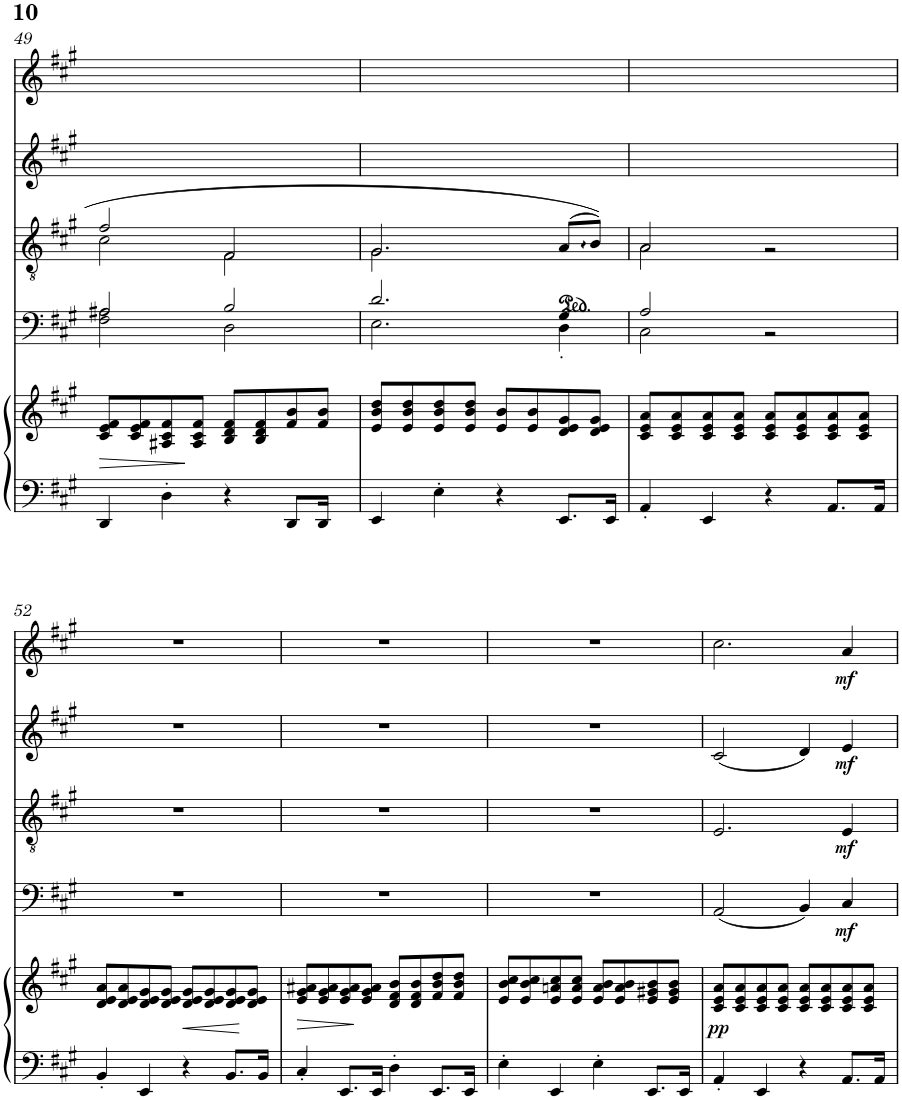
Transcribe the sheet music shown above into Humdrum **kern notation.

**kern	**kern	**dynam	**kern	**dynam	**kern	**dynam	**kern	**dynam	**kern	**dynam
*part5	*part5	*part5	*part4	*part4	*part3	*part3	*part2	*part2	*part1	*part1
*staff6	*staff5	*staff5/6	*staff4	*staff4	*staff3	*staff3	*staff2	*staff2	*staff1	*staff1
*I"Piano	*	*	*I"Voice	*	*I"Voice	*	*I"Voice	*	*I"Voice	*
*I'Pno	*	*	*I'V	*	*I'V	*	*I'V	*	*I'V	*
!!LO:PB:g=z
*clefF4	*clefG2	*	*clefF4	*	*clefGv2	*	*clefG2	*	*clefG2	*
*k[f#c#g#]	*k[f#c#g#]	*	*k[f#c#g#]	*	*k[f#c#g#]	*	*k[f#c#g#]	*	*k[f#c#g#]	*
*M4/4	*M4/4	*	*M4/4	*	*M4/4	*	*M4/4	*	*M4/4	*
=49	=49	=49	=49	=49	=49	=49	=49	=49	=49	=49
!	!	!LO:HP:b	!	!	!	!	!	!	!	!
*	*	*	*^	*	*^	*	*	*	*	*
4DD/	8c#/ 8e/ 8f#/L	>	2A#X/	2F#\ 2A#\	.	2f#/	2c#\	.	1ryy	.	1ryy	.
.	8c#/ 8e/ 8f#/	.	.	.	.	.	.	.	.	.	.	.
4D'\	8A#X/ 8c#/ 8f#/	.	.	.	.	.	.	.	.	.	.	.
.	8A#/ 8c#/ 8f#/J	]	.	.	.	.	.	.	.	.	.	.
4r	8B/ 8d/ 8f#/L	.	2B/	2D\	.	2F#/	2F#\	.	.	.	.	.
.	8B/ 8d/ 8f#/	.	.	.	.	.	.	.	.	.	.	.
8DD/L	8f#/ 8b/	.	.	.	.	.	.	.	.	.	.	.
16DD/Jk	8f#/ 8b/J	.	.	.	.	.	.	.	.	.	.	.
16ryy	.	.	.	.	.	.	.	.	.	.	.	.
=50	=50	=50	=50	=50	=50	=50	=50	=50	=50	=50	=50	=50
4EE/	8e/ 8b/ 8dd/L	.	2.d/	2.E\	.	2.G#/	2.G#\	.	1ryy	.	1ryy	.
.	8e/ 8b/ 8dd/	.	.	.	.	.	.	.	.	.	.	.
4E'\	8e/ 8b/ 8dd/	.	.	.	.	.	.	.	.	.	.	.
.	8e/ 8b/ 8dd/J	.	.	.	.	.	.	.	.	.	.	.
4r	8e/ 8b/L	.	.	.	.	.	.	.	.	.	.	.
.	8e/ 8b/	.	.	.	.	.	.	.	.	.	.	.
8.EE/L	8d/ 8e/ 8g#/	.	4G#/	4D'\	.	(>8A/L	4ryy	.	.	.	.	.
.	8d/ 8e/ 8g#/J	.	.	.	.	8B/J)	.	.	.	.	.	.
16EE/Jk	.	.	.	.	.	.	.	.	.	.	.	.
=51	=51	=51	=51	=51	=51	=51	=51	=51	=51	=51	=51	=51
4AA'/	8c#/ 8e/ 8a/L	.	2A/	2C#\	.	2A/	2A\	.	1ryy	.	1ryy	.
.	8c#/ 8e/ 8a/	.	.	.	.	.	.	.	.	.	.	.
4EE/	8c#/ 8e/ 8a/	.	.	.	.	.	.	.	.	.	.	.
.	8c#/ 8e/ 8a/J	.	.	.	.	.	.	.	.	.	.	.
4r	8c#/ 8e/ 8a/L	.	2ryy	2r	.	2ryy	2r	.	.	.	.	.
.	8c#/ 8e/ 8a/	.	.	.	.	.	.	.	.	.	.	.
8.AA/L	8c#/ 8e/ 8a/	.	.	.	.	.	.	.	.	.	.	.
.	8c#/ 8e/ 8a/J	.	.	.	.	.	.	.	.	.	.	.
16AA/Jk	.	.	.	.	.	.	.	.	.	.	.	.
*	*	*	*v	*v	*	*	*	*	*	*	*	*
*	*	*	*	*	*v	*v	*	*	*	*	*
!!LO:LB:g=z
=52	=52	=52	=52	=52	=52	=52	=52	=52	=52	=52
4BB'/	8d/ 8e/ 8a/L	.	1r	.	1r	.	1r	.	1r	.
.	8d/ 8e/ 8a/	.	.	.	.	.	.	.	.	.
4EE/	8d/ 8e/ 8g#/	.	.	.	.	.	.	.	.	.
.	8d/ 8e/ 8g#/J	.	.	.	.	.	.	.	.	.
!	!	!LO:HP:b	!	!	!	!	!	!	!	!
4r	8d/ 8e/ 8g#/L	<	.	.	.	.	.	.	.	.
.	8d/ 8e/ 8g#/	.	.	.	.	.	.	.	.	.
8.BB/L	8d/ 8e/ 8g#/	.	.	.	.	.	.	.	.	.
.	8d/ 8e/ 8g#/J	[	.	.	.	.	.	.	.	.
16BB/Jk	.	.	.	.	.	.	.	.	.	.
=53	=53	=53	=53	=53	=53	=53	=53	=53	=53	=53
!	!	!LO:HP:b	!	!	!	!	!	!	!	!
4C#'/	8e/ 8g#/ 8a#X/L	>	1r	.	1r	.	1r	.	1r	.
.	8e/ 8g#/ 8a#/	.	.	.	.	.	.	.	.	.
8.EE/L	8e/ 8g#/ 8a#/	.	.	.	.	.	.	.	.	.
.	8e/ 8g#/ 8a#/J	]	.	.	.	.	.	.	.	.
16EE/Jk	.	.	.	.	.	.	.	.	.	.
4D'\	8d/ 8f#/ 8b/L	.	.	.	.	.	.	.	.	.
.	8d/ 8f#/ 8b/	.	.	.	.	.	.	.	.	.
8.EE/L	8f#/ 8b/ 8dd/	.	.	.	.	.	.	.	.	.
.	8f#/ 8b/ 8dd/J	.	.	.	.	.	.	.	.	.
16EE/Jk	.	.	.	.	.	.	.	.	.	.
=54	=54	=54	=54	=54	=54	=54	=54	=54	=54	=54
4E'\	8e/ 8b/ 8cc#/L	.	1r	.	1r	.	1r	.	1r	.
.	8e/ 8b/ 8cc#/	.	.	.	.	.	.	.	.	.
4EE/	8e/ 8an/ 8cc#/	.	.	.	.	.	.	.	.	.
.	8e/ 8a/ 8cc#/J	.	.	.	.	.	.	.	.	.
4E'\	8e/ 8a/ 8b/L	.	.	.	.	.	.	.	.	.
.	8e/ 8a/ 8b/	.	.	.	.	.	.	.	.	.
8.EE/L	8e/ 8g#X/ 8b/	.	.	.	.	.	.	.	.	.
.	8e/ 8g#/ 8b/J	.	.	.	.	.	.	.	.	.
16EE/Jk	.	.	.	.	.	.	.	.	.	.
=55	=55	=55	=55	=55	=55	=55	=55	=55	=55	=55
!	!	!LO:DY:b	!	!	!	!	!	!	!	!
4AA'/	8c#/ 8e/ 8a/L	pp	(<2AA/	.	2.E/	.	(<2c#/	.	2.cc#\	.
.	8c#/ 8e/ 8a/	.	.	.	.	.	.	.	.	.
4EE/	8c#/ 8e/ 8a/	.	.	.	.	.	.	.	.	.
.	8c#/ 8e/ 8a/J	.	.	.	.	.	.	.	.	.
4r	8c#/ 8e/ 8a/L	.	4BB/)	.	.	.	4d/)	.	.	.
.	8c#/ 8e/ 8a/	.	.	.	.	.	.	.	.	.
!	!	!	!	!LO:DY:b	!	!LO:DY:b	!	!LO:DY:b	!	!LO:DY:b
8.AA/L	8c#/ 8e/ 8a/	.	4C#/	mf	4E/	mf	4e/	mf	4a/	mf
.	8c#/ 8e/ 8a/J	.	.	.	.	.	.	.	.	.
16AA/Jk	.	.	.	.	.	.	.	.	.	.
=	=	=	=	=	=	=	=	=	=	=
*-	*-	*-	*-	*-	*-	*-	*-	*-	*-	*-
